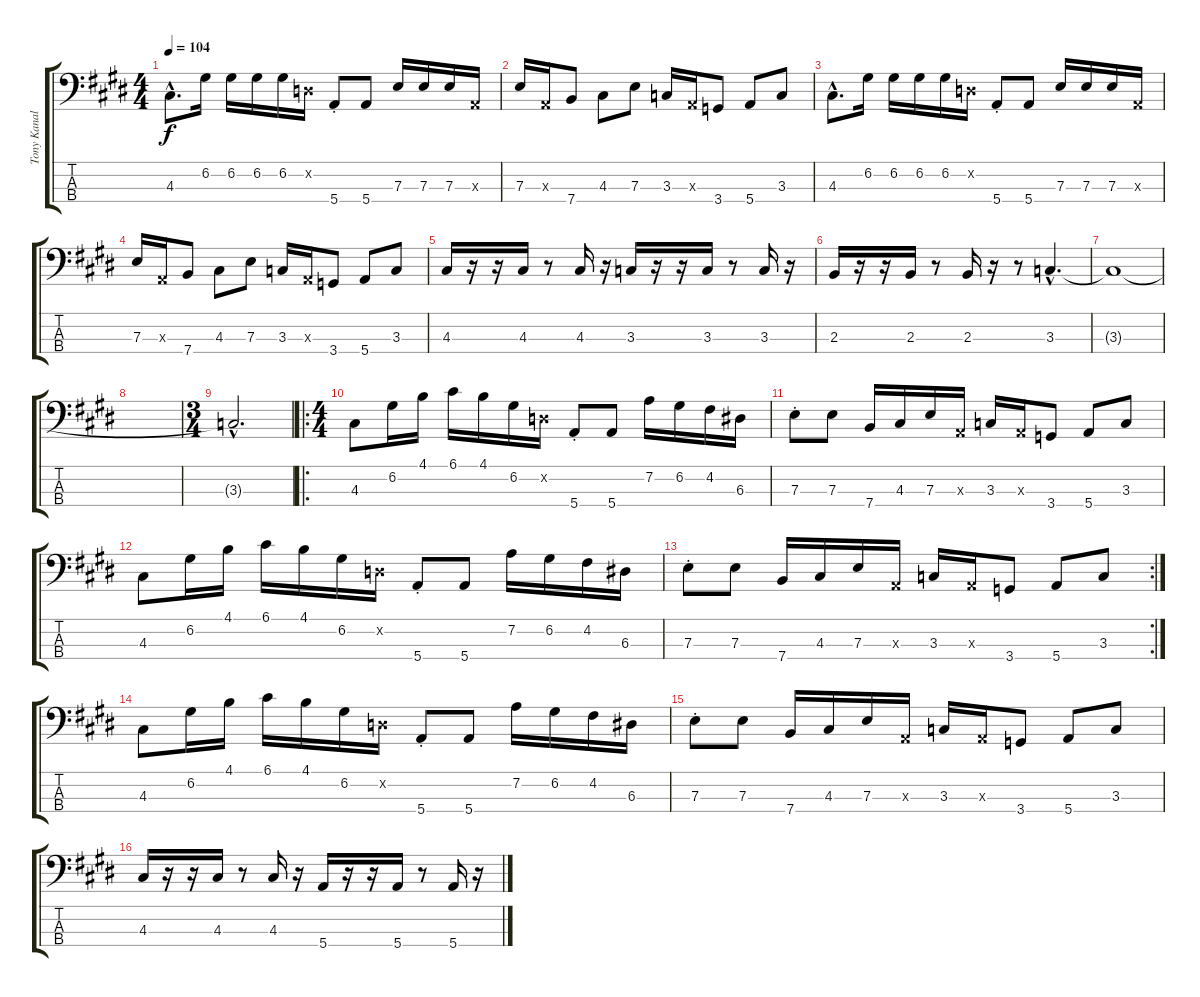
\track ("Tony Kanal" "Tony Kanal") {instrument electricbassfinger}
\staff {score tabs}
\tuning (G2 D2 A1 E1) {hide}
\ts (4 4)
\tempo 104
\clef f4
\ks e
4.3{hac}.8{d dy f} 6.2.16 6.2.16 6.2.16 6.2.16 0.2{x}.16 5.4{st}.8 5.4.8 7.3.16 7.3.16 7.3.16 0.3{x}.16 |
7.3.16 0.3{x}.16 7.4.8 4.3.8 7.3.8 3.3.16 0.3{x}.16 3.4.8 5.4.8 3.3.8 |
4.3{hac}.8{d} 6.2.16 6.2.16 6.2.16 6.2.16 0.2{x}.16 5.4{st}.8 5.4.8 7.3.16 7.3.16 7.3.16 0.3{x}.16 |
7.3.16 0.3{x}.16 7.4.8 4.3.8 7.3.8 3.3.16 0.3{x}.16 3.4.8 5.4.8 3.3.8 |
4.3.16 r.16 r.16 4.3.16 r.8 4.3.16 r.16 3.3.16 r.16 r.16 3.3.16 r.8 3.3.16 r.16 |
2.3.16 r.16 r.16 2.3.16 r.8 2.3.16 r.16 r.8 3.3{hac}.4{d} |
3.3{t}.1 |
|
\ts (3 4)
3.3{hac t}.2{d} |
\ro
\ts (4 4)
4.3.8 6.2.16 4.1.16 6.1.16 4.1.16 6.2.16 0.2{x}.16 5.4{st}.8 5.4.8 7.2.16 6.2.16 4.2.16 6.3.16 |
7.3{st}.8 7.3.8 7.4.16 4.3.16 7.3.16 0.3{x}.16 3.3.16 0.3{x}.16 3.4.8 5.4.8 3.3.8 |
4.3.8 6.2.16 4.1.16 6.1.16 4.1.16 6.2.16 0.2{x}.16 5.4{st}.8 5.4.8 7.2.16 6.2.16 4.2.16 6.3.16 |
\rc 2
7.3{st}.8 7.3.8 7.4.16 4.3.16 7.3.16 0.3{x}.16 3.3.16 0.3{x}.16 3.4.8 5.4.8 3.3.8 |
4.3.8 6.2.16 4.1.16 6.1.16 4.1.16 6.2.16 0.2{x}.16 5.4{st}.8 5.4.8 7.2.16 6.2.16 4.2.16 6.3.16 |
7.3{st}.8 7.3.8 7.4.16 4.3.16 7.3.16 0.3{x}.16 3.3.16 0.3{x}.16 3.4.8 5.4.8 3.3.8 |
4.3.16 r.16 r.16 4.3.16 r.8 4.3.16 r.16 5.4.16 r.16 r.16 5.4.16 r.8 5.4.16 r.16
